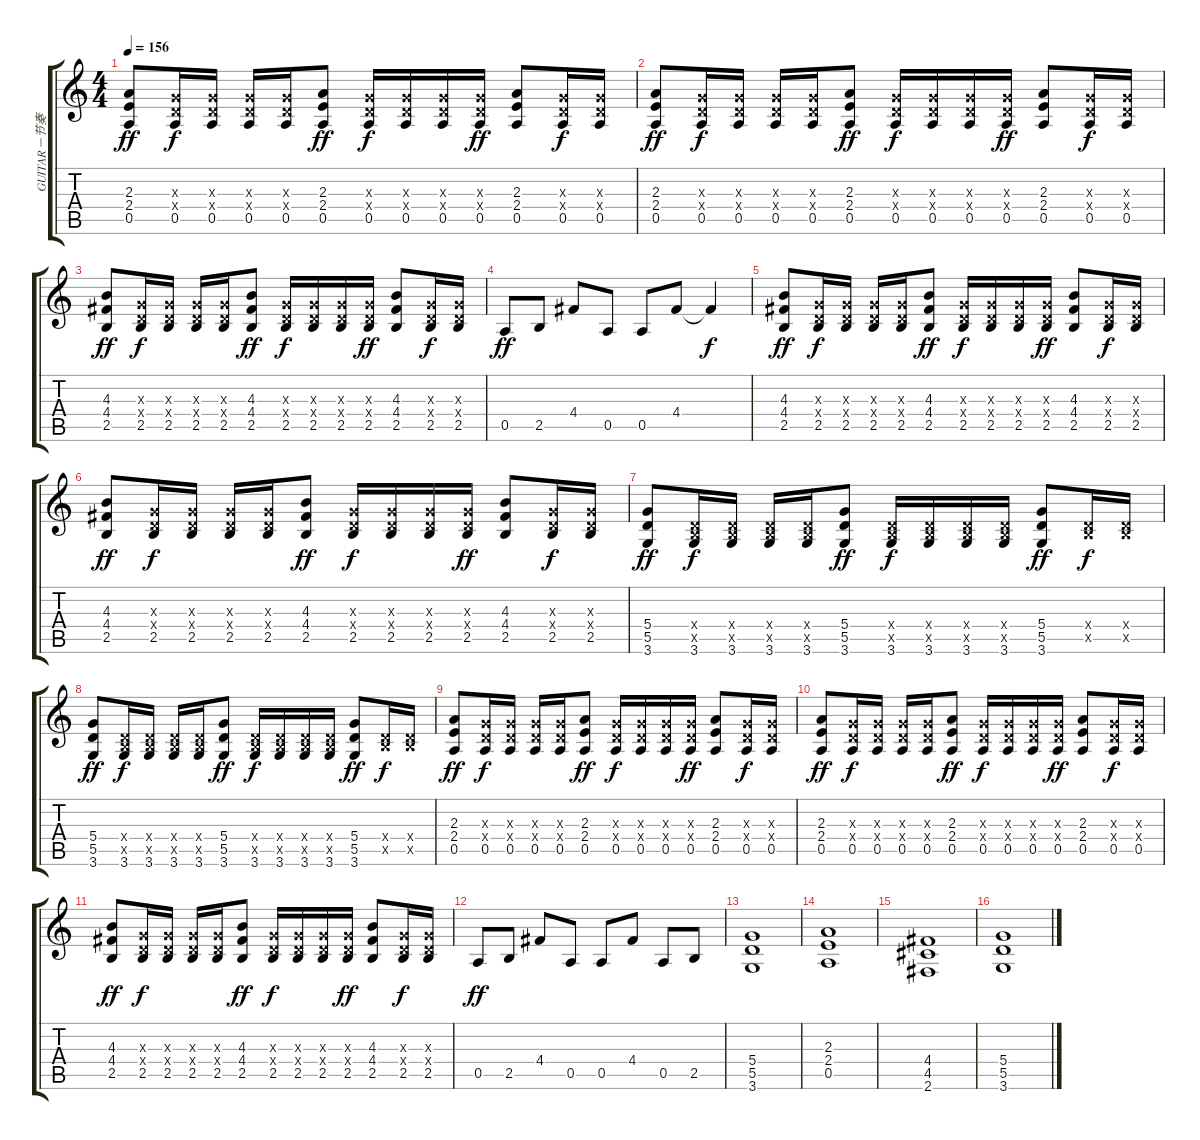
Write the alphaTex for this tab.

\track ("GUITAR－节奏" "GUITAR－节奏") {instrument overdrivenguitar}
\staff {score tabs}
\tuning (E4 B3 G3 D3 A2 E2) {hide}
\ts (4 4)
\tempo 156
\clef g2
\ks c
(2.3 2.4 0.5).8{dy ff} (0.3{x} 0.4{x} 0.5).16{dy f} (0.3{x} 0.4{x} 0.5).16 (0.3{x} 0.4{x} 0.5).16 (0.3{x} 0.4{x} 0.5).16 (2.3 2.4 0.5).8{dy ff} (0.3{x} 0.4{x} 0.5).16{dy f} (0.3{x} 0.4{x} 0.5).16 (0.3{x} 0.4{x} 0.5).16 (0.3{x} 0.4{x} 0.5).16{dy ff} (2.3 2.4 0.5).8 (0.3{x} 0.4{x} 0.5).16{dy f} (0.3{x} 0.4{x} 0.5).16 |
(2.3 2.4 0.5).8{dy ff} (0.3{x} 0.4{x} 0.5).16{dy f} (0.3{x} 0.4{x} 0.5).16 (0.3{x} 0.4{x} 0.5).16 (0.3{x} 0.4{x} 0.5).16 (2.3 2.4 0.5).8{dy ff} (0.3{x} 0.4{x} 0.5).16{dy f} (0.3{x} 0.4{x} 0.5).16 (0.3{x} 0.4{x} 0.5).16 (0.3{x} 0.4{x} 0.5).16{dy ff} (2.3 2.4 0.5).8 (0.3{x} 0.4{x} 0.5).16{dy f} (0.3{x} 0.4{x} 0.5).16 |
(4.3 4.4 2.5).8{dy ff} (0.3{x} 0.4{x} 2.5).16{dy f} (0.3{x} 0.4{x} 2.5).16 (0.3{x} 0.4{x} 2.5).16 (0.3{x} 0.4{x} 2.5).16 (4.3 4.4 2.5).8{dy ff} (0.3{x} 0.4{x} 2.5).16{dy f} (0.3{x} 0.4{x} 2.5).16 (0.3{x} 0.4{x} 2.5).16 (0.3{x} 0.4{x} 2.5).16{dy ff} (4.3 4.4 2.5).8 (0.3{x} 0.4{x} 2.5).16{dy f} (0.3{x} 0.4{x} 2.5).16 |
0.5.8{dy ff} 2.5.8 4.4.8 0.5.8 0.5.8 4.4.8 4.4{t}.4{dy f} |
(4.3 4.4 2.5).8{dy ff} (0.3{x} 0.4{x} 2.5).16{dy f} (0.3{x} 0.4{x} 2.5).16 (0.3{x} 0.4{x} 2.5).16 (0.3{x} 0.4{x} 2.5).16 (4.3 4.4 2.5).8{dy ff} (0.3{x} 0.4{x} 2.5).16{dy f} (0.3{x} 0.4{x} 2.5).16 (0.3{x} 0.4{x} 2.5).16 (0.3{x} 0.4{x} 2.5).16{dy ff} (4.3 4.4 2.5).8 (0.3{x} 0.4{x} 2.5).16{dy f} (0.3{x} 0.4{x} 2.5).16 |
(4.3 4.4 2.5).8{dy ff} (0.3{x} 0.4{x} 2.5).16{dy f} (0.3{x} 0.4{x} 2.5).16 (0.3{x} 0.4{x} 2.5).16 (0.3{x} 0.4{x} 2.5).16 (4.3 4.4 2.5).8{dy ff} (0.3{x} 0.4{x} 2.5).16{dy f} (0.3{x} 0.4{x} 2.5).16 (0.3{x} 0.4{x} 2.5).16 (0.3{x} 0.4{x} 2.5).16{dy ff} (4.3 4.4 2.5).8 (0.3{x} 0.4{x} 2.5).16{dy f} (0.3{x} 0.4{x} 2.5).16 |
(5.4 5.5 3.6).8{dy ff} (0.4{x} 2.5{x} 3.6).16{dy f} (0.4{x} 2.5{x} 3.6).16 (0.4{x} 2.5{x} 3.6).16 (0.4{x} 2.5{x} 3.6).16 (5.4 5.5 3.6).8{dy ff} (0.4{x} 2.5{x} 3.6).16{dy f} (0.4{x} 2.5{x} 3.6).16 (0.4{x} 2.5{x} 3.6).16 (0.4{x} 2.5{x} 3.6).16 (5.4 5.5 3.6).8{dy ff} (0.4{x} 2.5{x}).16{dy f} (0.4{x} 2.5{x}).16 |
(5.4 5.5 3.6).8{dy ff} (0.4{x} 2.5{x} 3.6).16{dy f} (0.4{x} 2.5{x} 3.6).16 (0.4{x} 2.5{x} 3.6).16 (0.4{x} 2.5{x} 3.6).16 (5.4 5.5 3.6).8{dy ff} (0.4{x} 2.5{x} 3.6).16{dy f} (0.4{x} 2.5{x} 3.6).16 (0.4{x} 2.5{x} 3.6).16 (0.4{x} 2.5{x} 3.6).16 (5.4 5.5 3.6).8{dy ff} (0.4{x} 2.5{x}).16{dy f} (0.4{x} 2.5{x}).16 |
(2.3 2.4 0.5).8{dy ff} (0.3{x} 0.4{x} 0.5).16{dy f} (0.3{x} 0.4{x} 0.5).16 (0.3{x} 0.4{x} 0.5).16 (0.3{x} 0.4{x} 0.5).16 (2.3 2.4 0.5).8{dy ff} (0.3{x} 0.4{x} 0.5).16{dy f} (0.3{x} 0.4{x} 0.5).16 (0.3{x} 0.4{x} 0.5).16 (0.3{x} 0.4{x} 0.5).16{dy ff} (2.3 2.4 0.5).8 (0.3{x} 0.4{x} 0.5).16{dy f} (0.3{x} 0.4{x} 0.5).16 |
(2.3 2.4 0.5).8{dy ff} (0.3{x} 0.4{x} 0.5).16{dy f} (0.3{x} 0.4{x} 0.5).16 (0.3{x} 0.4{x} 0.5).16 (0.3{x} 0.4{x} 0.5).16 (2.3 2.4 0.5).8{dy ff} (0.3{x} 0.4{x} 0.5).16{dy f} (0.3{x} 0.4{x} 0.5).16 (0.3{x} 0.4{x} 0.5).16 (0.3{x} 0.4{x} 0.5).16{dy ff} (2.3 2.4 0.5).8 (0.3{x} 0.4{x} 0.5).16{dy f} (0.3{x} 0.4{x} 0.5).16 |
(4.3 4.4 2.5).8{dy ff} (0.3{x} 0.4{x} 2.5).16{dy f} (0.3{x} 0.4{x} 2.5).16 (0.3{x} 0.4{x} 2.5).16 (0.3{x} 0.4{x} 2.5).16 (4.3 4.4 2.5).8{dy ff} (0.3{x} 0.4{x} 2.5).16{dy f} (0.3{x} 0.4{x} 2.5).16 (0.3{x} 0.4{x} 2.5).16 (0.3{x} 0.4{x} 2.5).16{dy ff} (4.3 4.4 2.5).8 (0.3{x} 0.4{x} 2.5).16{dy f} (0.3{x} 0.4{x} 2.5).16 |
0.5.8{dy ff} 2.5.8 4.4.8 0.5.8 0.5.8 4.4.8 0.5.8 2.5.8 |
(5.4 5.5 3.6).1 |
(2.3 2.4 0.5).1 |
(4.4 4.5 2.6).1 |
(5.4 5.5 3.6).1
